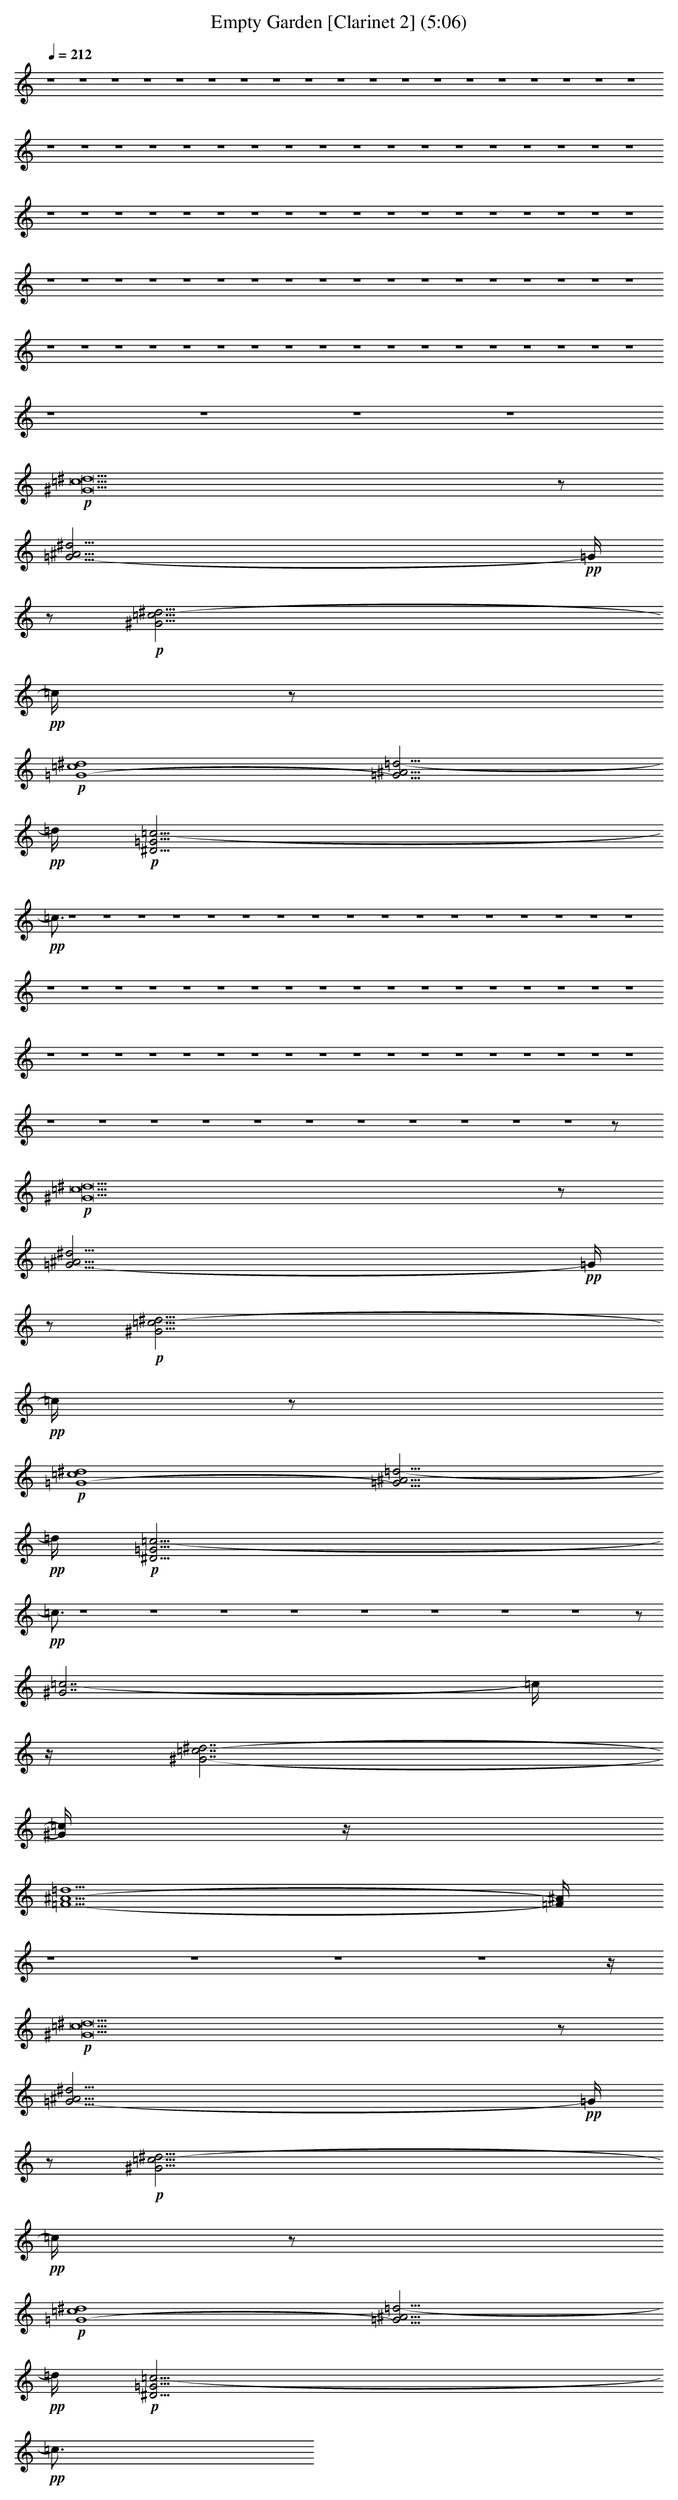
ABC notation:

X:1
T: Empty Garden [Clarinet 2] (5:06)
L: 1/4
K: C
Q: 1/4=212
z4 z4 z4 z4 z4 z4 z4 z4 z4 z4 z4 z4 z4 z4 z4 z4 z4 z4 z4 z4 z4 z4 z4 z4 z4 z4 z4 z4 z4 z4 z4 z4 z4 z4 z4 z4 z4 z4 z4 z4 z4 z4 z4 z4 z4 z4 z4 z4 z4 z4 z4 z4 z4 z4 z4 z4 z4 z4 z4 z4 z4 z4 z4 z4 z4 z4 z4 z4 z4 z4 z4 z4 z4 z4 z4 z4 z4 z4 z4 z4 z4 z4 z4 z4 z4 z4 z4 z4 z4 z4 z4 z4 z4 z4 z4
+p+ [^G31/2=c31/2^d31/2]
z/2
[=G61/4-^A61/4^d61/4]
+pp+ =G/4
z/2
+p+ [^G61/4=c61/4-^d61/4]
+pp+ =c/4
z/2
+p+ [=G4-=c4^d4]
[=G15/4^A15/4=d15/4-]
+pp+ =d/4
+p+ [^D27/4=G27/4=c27/4-]
+pp+ =c3/4
z4 z4 z4 z4 z4 z4 z4 z4 z4 z4 z4 z4 z4 z4 z4 z4 z4 z4 z4 z4 z4 z4 z4 z4 z4 z4 z4 z4 z4 z4 z4 z4 z4 z4 z4 z4 z4 z4 z4 z4 z4 z4 z4 z4 z4 z4 z4 z4 z4 z4 z4 z4 z4 z4 z4 z4 z4 z4 z4 z4 z4 z4 z4 z4 z/2
+p+ [^G31/2=c31/2^d31/2]
z/2
[=G61/4-^A61/4^d61/4]
+pp+ =G/4
z/2
+p+ [^G61/4=c61/4-^d61/4]
+pp+ =c/4
z/2
+p+ [=G4-=c4^d4]
[=G15/4^A15/4=d15/4-]
+pp+ =d/4
+p+ [^D27/4=G27/4=c27/4-]
+pp+ =c3/4
z4 z4 z4 z4 z4 z4 z4 z4 z/2
[^G7/2=c7/2-]
=c/4
z/4
[^G7/2-=c7/2-^d7/2]
[^G/4=c/4]
z/4
[=F15/2-^A15/2-=d15/2]
[=F/4^A/4]
z4 z4 z4 z4 z/4
+p+ [^G31/2=c31/2^d31/2]
z/2
[=G61/4-^A61/4^d61/4]
+pp+ =G/4
z/2
+p+ [^G61/4=c61/4-^d61/4]
+pp+ =c/4
z/2
+p+ [=G4-=c4^d4]
[=G15/4^A15/4=d15/4-]
+pp+ =d/4
+p+ [^D27/4=G27/4=c27/4-]
+pp+ =c3/4
